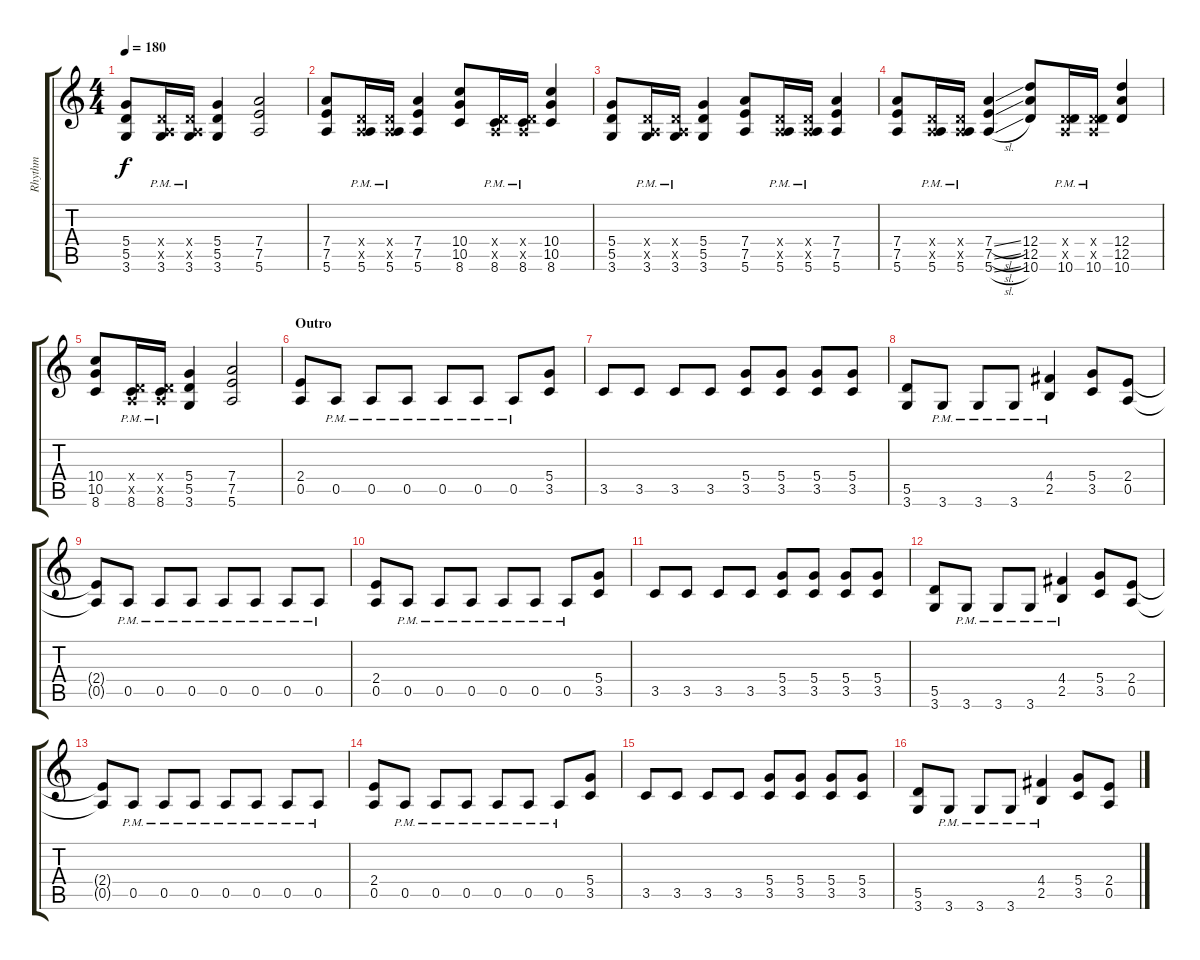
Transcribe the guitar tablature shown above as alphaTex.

\track ("Rhythm" "Rhythm") {instrument distortionguitar}
\staff {score tabs}
\tuning (E4 B3 G3 D3 A2 E2) {hide}
\ts (4 4)
\tempo 180
\clef g2
\ks c
(5.4 5.5 3.6).8{dy f} (0.4{x} 0.5{x} 3.6{pm}).16 (0.4{x} 0.5{x} 3.6{pm}).16 (5.4 5.5 3.6).4 (7.4 7.5 5.6).2 |
(7.4 7.5 5.6).8 (0.4{x} 0.5{x} 5.6{pm}).16 (0.4{x} 0.5{x} 5.6{pm}).16 (7.4 7.5 5.6).4 (10.4 10.5 8.6).8 (0.4{x} 0.5{x} 8.6{pm}).16 (0.4{x} 0.5{x} 8.6{pm}).16 (10.4 10.5 8.6).4 |
(5.4 5.5 3.6).8 (0.4{x} 0.5{x} 3.6{pm}).16 (0.4{x} 0.5{x} 3.6{pm}).16 (5.4 5.5 3.6).4 (7.4 7.5 5.6).8 (0.4{x} 0.5{x} 5.6{pm}).16 (0.4{x} 0.5{x} 5.6{pm}).16 (7.4 7.5 5.6).4 |
(7.4 7.5 5.6).8 (0.4{x} 0.5{x} 5.6{pm}).16 (0.4{x} 0.5{x} 5.6{pm}).16 (7.4{sl} 7.5{sl} 5.6{sl}).4 (12.4 12.5 10.6).8 (0.4{x} 0.5{x} 10.6{pm}).16 (0.4{x} 0.5{x} 10.6{pm}).16 (12.4 12.5 10.6).4 |
(10.4 10.5 8.6).8 (0.4{x} 0.5{x} 8.6{pm}).16 (0.4{x} 0.5{x} 8.6{pm}).16 (5.4 5.5 3.6).4 (7.4 7.5 5.6).2 |
\section ("" "Outro")
(2.4 0.5).8 0.5{pm}.8 0.5{pm}.8 0.5{pm}.8 0.5{pm}.8 0.5{pm}.8 0.5{pm}.8 (5.4 3.5).8 |
3.5.8 3.5.8 3.5.8 3.5.8 (5.4 3.5).8 (5.4 3.5).8 (5.4 3.5).8 (5.4 3.5).8 |
(5.5 3.6).8 3.6{pm}.8 3.6{pm}.8 3.6{pm}.8 (4.4{pm} 2.5{pm}).4 (5.4 3.5).8 (2.4 0.5).8 |
(2.4{t} 0.5{t}).8 0.5{pm}.8 0.5{pm}.8 0.5{pm}.8 0.5{pm}.8 0.5{pm}.8 0.5{pm}.8 0.5{pm}.8 |
(2.4 0.5).8 0.5{pm}.8 0.5{pm}.8 0.5{pm}.8 0.5{pm}.8 0.5{pm}.8 0.5{pm}.8 (5.4 3.5).8 |
3.5.8 3.5.8 3.5.8 3.5.8 (5.4 3.5).8 (5.4 3.5).8 (5.4 3.5).8 (5.4 3.5).8 |
(5.5 3.6).8 3.6{pm}.8 3.6{pm}.8 3.6{pm}.8 (4.4{pm} 2.5{pm}).4 (5.4 3.5).8 (2.4 0.5).8 |
(2.4{t} 0.5{t}).8 0.5{pm}.8 0.5{pm}.8 0.5{pm}.8 0.5{pm}.8 0.5{pm}.8 0.5{pm}.8 0.5{pm}.8 |
(2.4 0.5).8 0.5{pm}.8 0.5{pm}.8 0.5{pm}.8 0.5{pm}.8 0.5{pm}.8 0.5{pm}.8 (5.4 3.5).8 |
3.5.8 3.5.8 3.5.8 3.5.8 (5.4 3.5).8 (5.4 3.5).8 (5.4 3.5).8 (5.4 3.5).8 |
(5.5 3.6).8 3.6{pm}.8 3.6{pm}.8 3.6{pm}.8 (4.4{pm} 2.5{pm}).4 (5.4 3.5).8 (2.4 0.5).8
